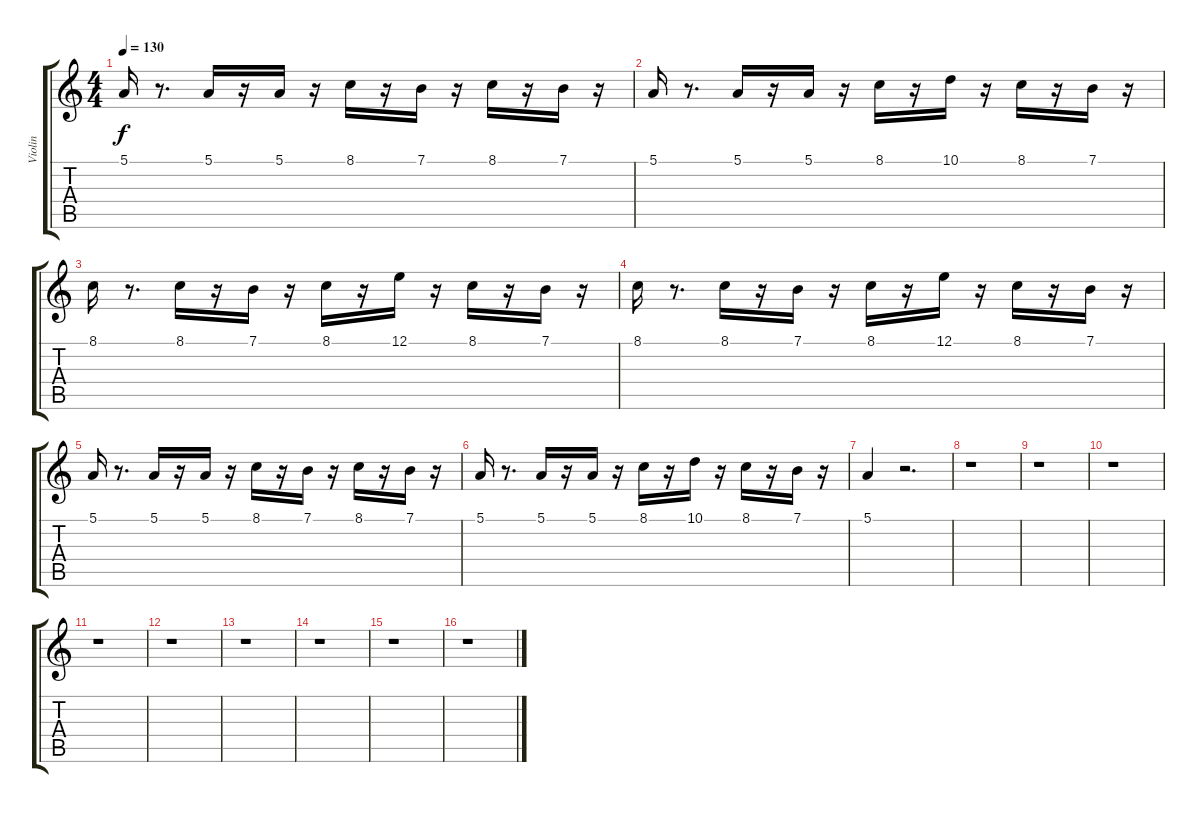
\track ("Violin" "Violin") {instrument violin}
\staff {score tabs}
\tuning (E4 B3 G3 D3 A2 E2) {hide}
\ts (4 4)
\tempo 130
\clef g2
\ks c
5.1.16{dy f} r.8{d} 5.1.16 r.16 5.1.16 r.16 8.1.16 r.16 7.1.16 r.16 8.1.16 r.16 7.1.16 r.16 |
5.1.16 r.8{d} 5.1.16 r.16 5.1.16 r.16 8.1.16 r.16 10.1.16 r.16 8.1.16 r.16 7.1.16 r.16 |
8.1.16 r.8{d} 8.1.16 r.16 7.1.16 r.16 8.1.16 r.16 12.1.16 r.16 8.1.16 r.16 7.1.16 r.16 |
8.1.16 r.8{d} 8.1.16 r.16 7.1.16 r.16 8.1.16 r.16 12.1.16 r.16 8.1.16 r.16 7.1.16 r.16 |
5.1.16 r.8{d} 5.1.16 r.16 5.1.16 r.16 8.1.16 r.16 7.1.16 r.16 8.1.16 r.16 7.1.16 r.16 |
5.1.16 r.8{d} 5.1.16 r.16 5.1.16 r.16 8.1.16 r.16 10.1.16 r.16 8.1.16 r.16 7.1.16 r.16 |
5.1.4 r.2{d} |
r.1 |
r.1 |
r.1 |
r.1 |
r.1 |
r.1 |
r.1 |
r.1 |
r.1
